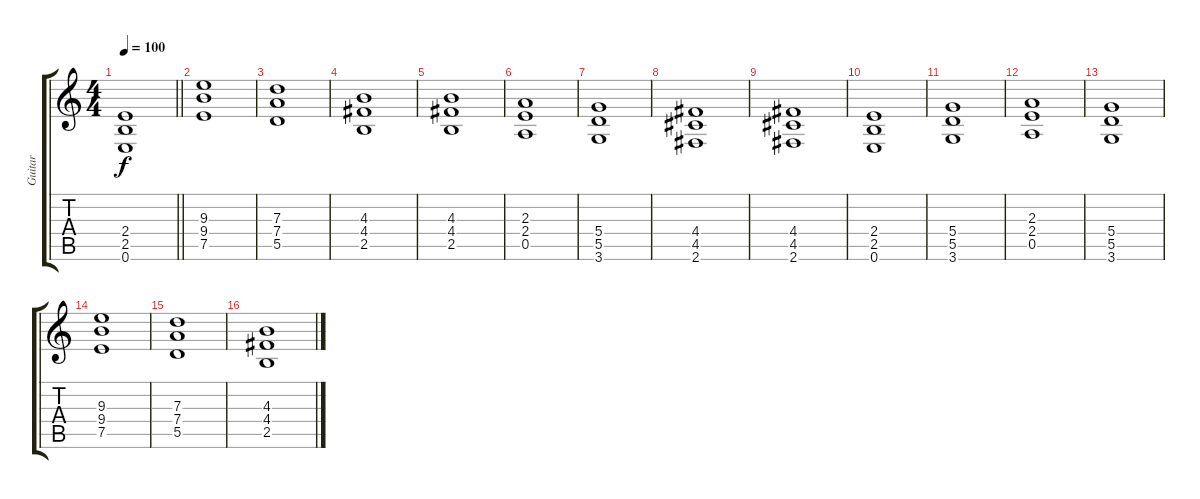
\track ("Guitar" "Guitar") {instrument overdrivenguitar}
\staff {score tabs}
\tuning (E4 B3 G3 D3 A2 E2) {hide}
\ts (4 4)
\tempo 100
\clef g2
\barLineRight lightlight
\ks c
(2.4{t} 2.5{t} 0.6{t}).1{dy f} |
(9.3 9.4 7.5).1 |
(7.3 7.4 5.5).1 |
(4.3 4.4 2.5).1 |
(4.3 4.4 2.5).1 |
(2.3 2.4 0.5).1 |
(5.4 5.5 3.6).1 |
(4.4 4.5 2.6).1 |
(4.4 4.5 2.6).1 |
(2.4 2.5 0.6).1 |
(5.4 5.5 3.6).1 |
(2.3 2.4 0.5).1 |
(5.4 5.5 3.6).1 |
(9.3 9.4 7.5).1 |
(7.3 7.4 5.5).1 |
(4.3 4.4 2.5).1
